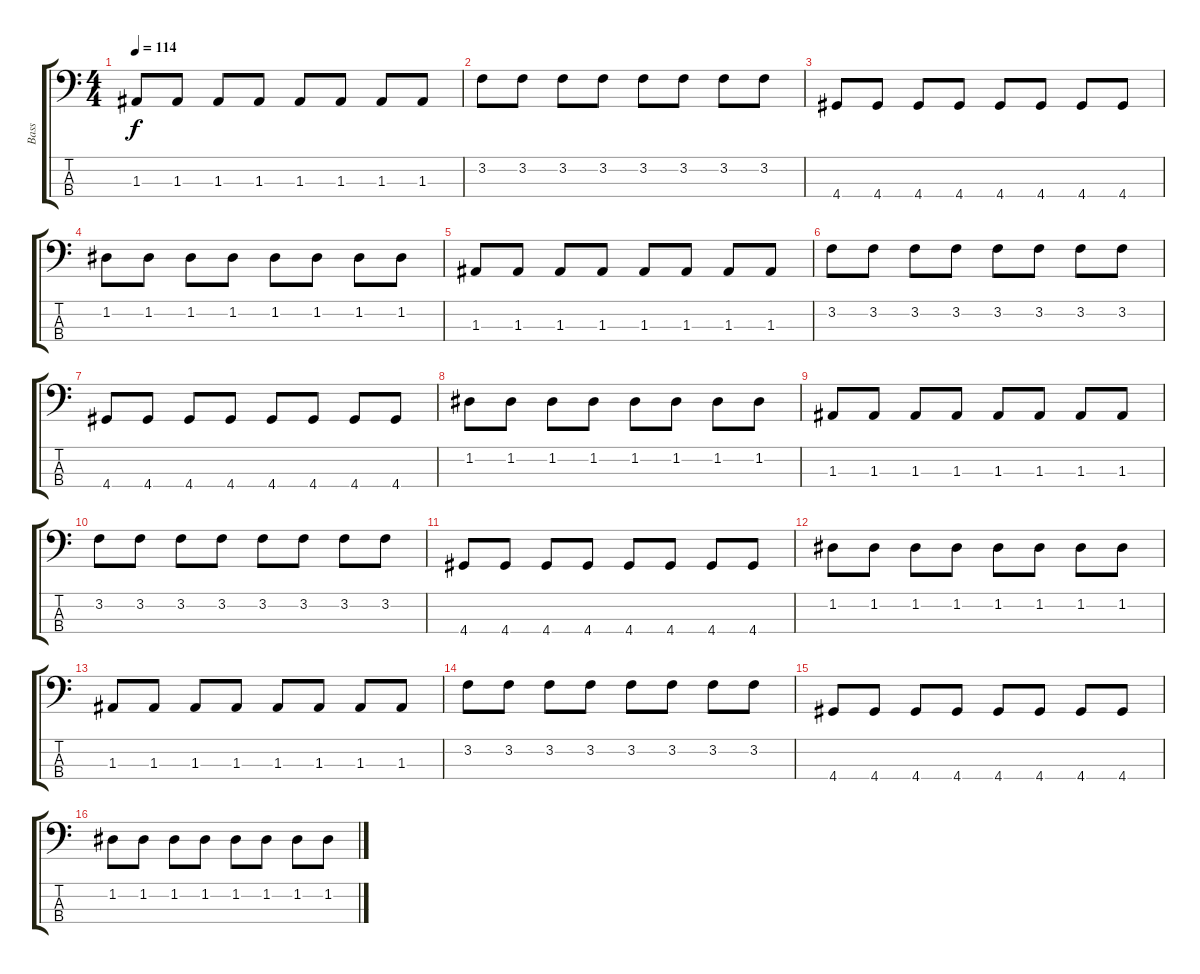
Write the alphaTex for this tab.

\track ("Bass" "Bass") {instrument electricbassfinger}
\staff {score tabs}
\tuning (G2 D2 A1 E1) {hide}
\ts (4 4)
\tempo 114
\clef f4
\ks c
1.3.8{dy f} 1.3.8 1.3.8 1.3.8 1.3.8 1.3.8 1.3.8 1.3.8 |
3.2.8 3.2.8 3.2.8 3.2.8 3.2.8 3.2.8 3.2.8 3.2.8 |
4.4.8 4.4.8 4.4.8 4.4.8 4.4.8 4.4.8 4.4.8 4.4.8 |
1.2.8 1.2.8 1.2.8 1.2.8 1.2.8 1.2.8 1.2.8 1.2.8 |
1.3.8 1.3.8 1.3.8 1.3.8 1.3.8 1.3.8 1.3.8 1.3.8 |
3.2.8 3.2.8 3.2.8 3.2.8 3.2.8 3.2.8 3.2.8 3.2.8 |
4.4.8 4.4.8 4.4.8 4.4.8 4.4.8 4.4.8 4.4.8 4.4.8 |
1.2.8 1.2.8 1.2.8 1.2.8 1.2.8 1.2.8 1.2.8 1.2.8 |
1.3.8 1.3.8 1.3.8 1.3.8 1.3.8 1.3.8 1.3.8 1.3.8 |
3.2.8 3.2.8 3.2.8 3.2.8 3.2.8 3.2.8 3.2.8 3.2.8 |
4.4.8 4.4.8 4.4.8 4.4.8 4.4.8 4.4.8 4.4.8 4.4.8 |
1.2.8 1.2.8 1.2.8 1.2.8 1.2.8 1.2.8 1.2.8 1.2.8 |
1.3.8 1.3.8 1.3.8 1.3.8 1.3.8 1.3.8 1.3.8 1.3.8 |
3.2.8 3.2.8 3.2.8 3.2.8 3.2.8 3.2.8 3.2.8 3.2.8 |
4.4.8 4.4.8 4.4.8 4.4.8 4.4.8 4.4.8 4.4.8 4.4.8 |
1.2.8 1.2.8 1.2.8 1.2.8 1.2.8 1.2.8 1.2.8 1.2.8
